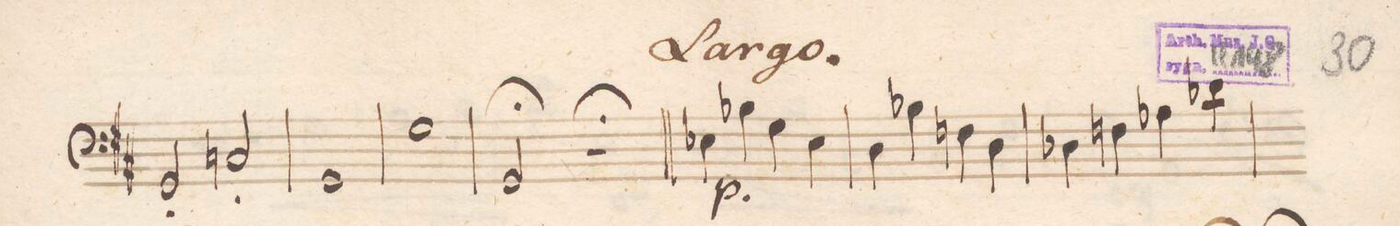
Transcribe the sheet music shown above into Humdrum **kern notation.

**kern	**dynam
*I"Basso e Violoncello.	*
*clefF4	*
*k[f#c#]	*
*met(c|)	*
*M2/2	*
2GG/`	.
2Cn/`	.
=90	=90
1GG/	.
=91	=91
1G\	.
=92	=92
2GG/;	.
2r;	.
=93||	=93||
4E-X\	p
4B-X\	.
4G\	.
4E-\	.
=94	=94
4D\	.
4B-X\	.
4Fn\	.
4D\	.
=95	=95
4D-X\	.
4Fn\	.
4A-X\	.
4d-X\	.
=96	=96
*-	*-
